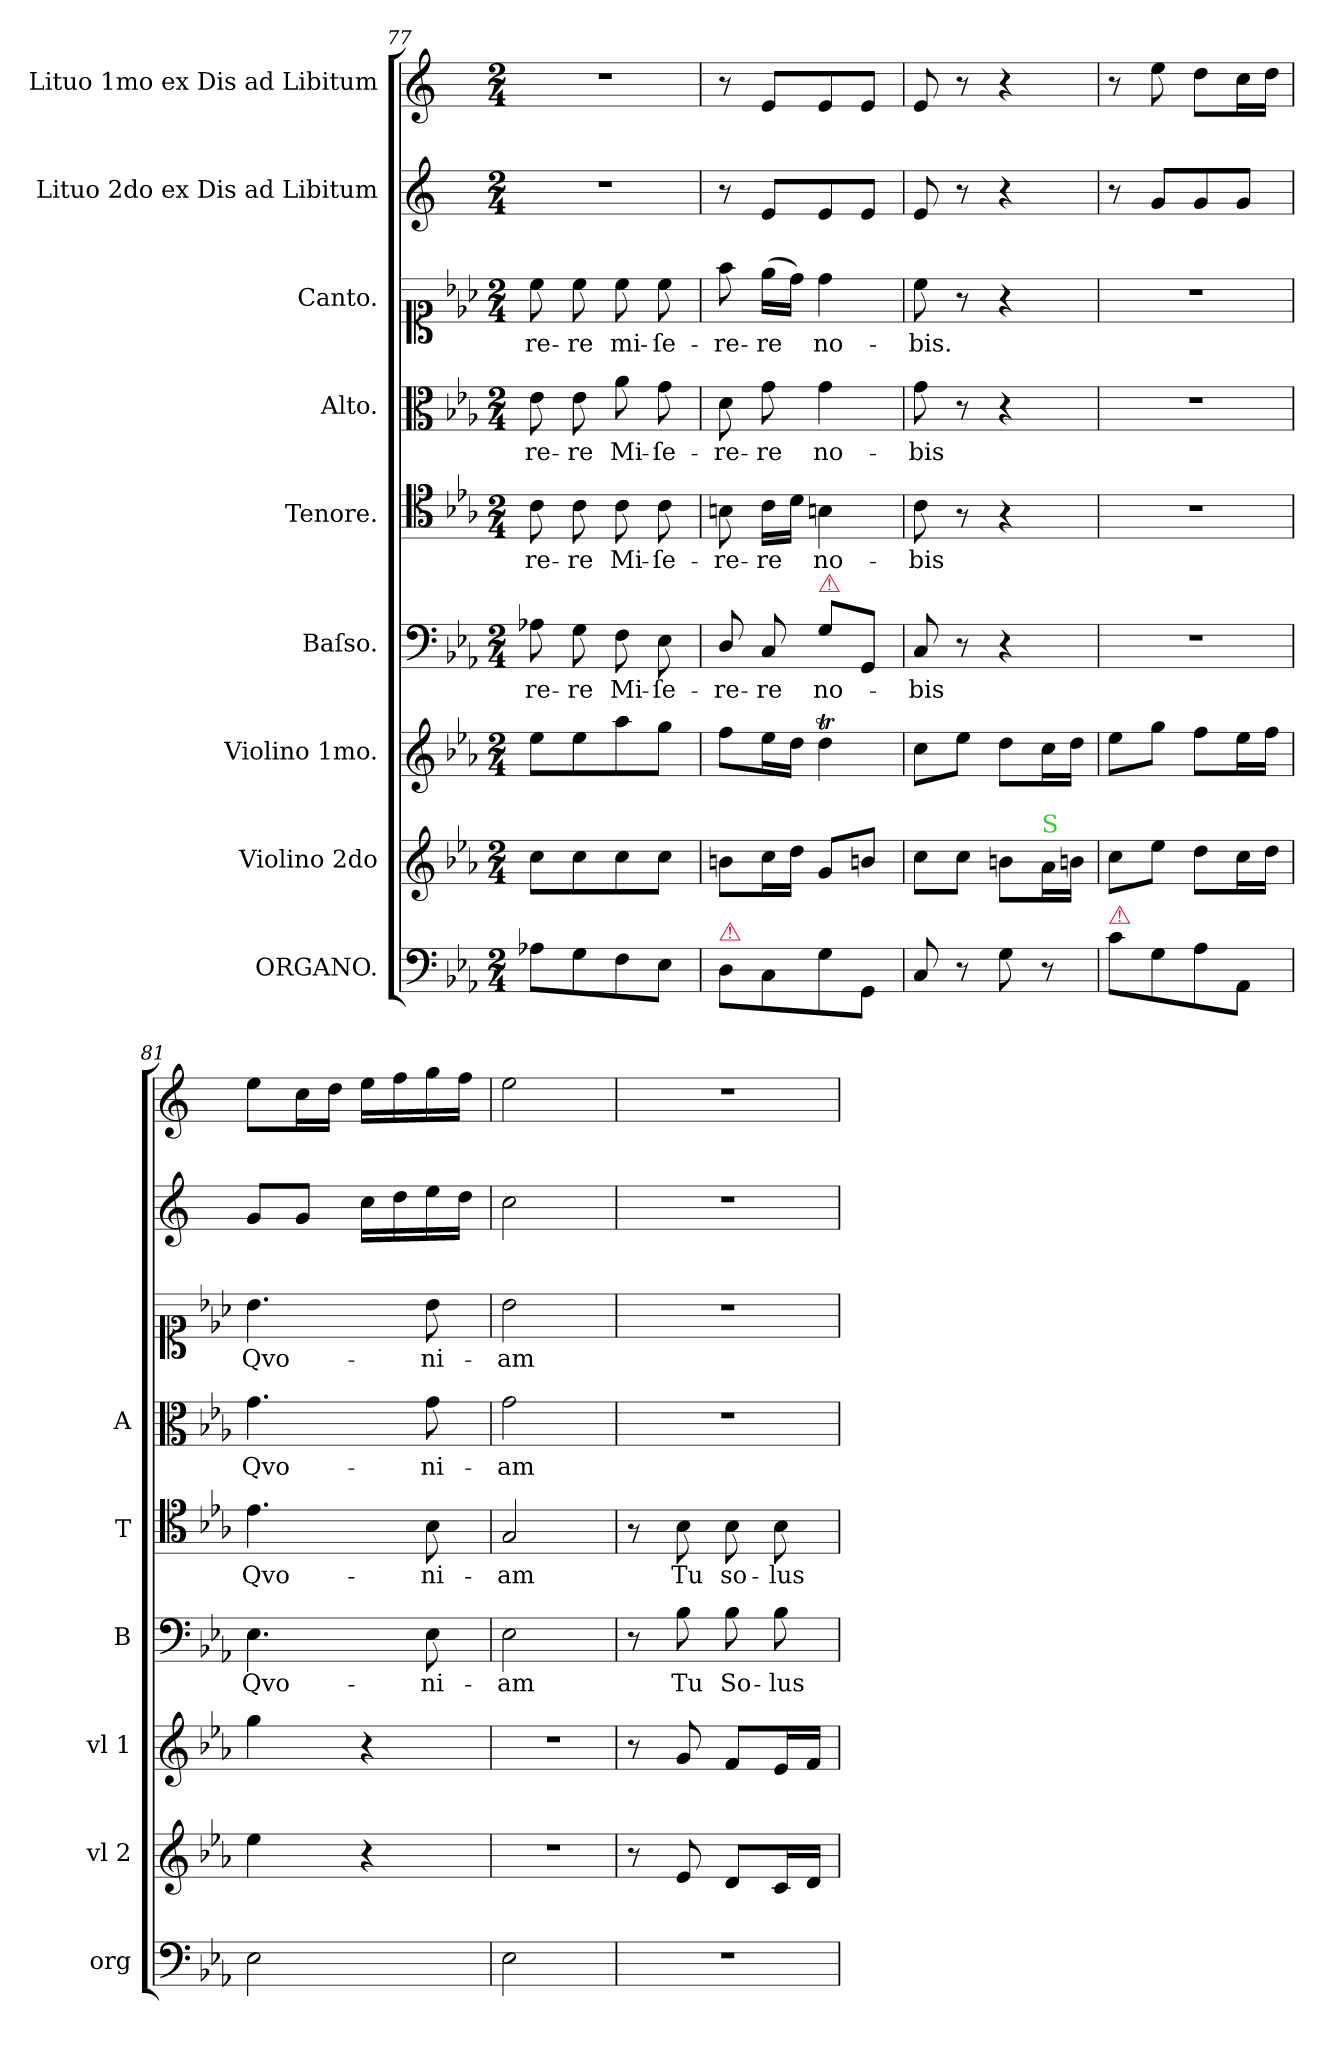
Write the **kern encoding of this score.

**kern	**kern	**kern	**kern	**text	**kern	**text	**kern	**text	**kern	**text	**kern	**kern
*part9	*part8	*part7	*part6	*part6	*part5	*part5	*part4	*part4	*part3	*part3	*part2	*part1
*staff9	*staff8	*staff7	*staff6	*staff6	*staff5	*staff5	*staff4	*staff4	*staff3	*staff3	*staff2	*staff1
*I"ORGANO.	*I"Violino 2do	*I"Violino 1mo.	*I"Baſso.	*	*I"Tenore.	*	*I"Alto.	*	*I"Canto.	*	*I"Lituo 2do ex Dis ad Libitum	*I"Lituo 1mo ex Dis ad Libitum
*I'org	*I'vl 2	*I'vl 1	*I'B	*	*I'T	*	*I'A	*	*	*	*	*
*clefF4	*clefG2	*clefG2	*clefF4	*	*clefC4	*	*clefC3	*	*clefC1	*	*clefG2	*clefG2
*	*	*	*	*	*	*	*	*	*	*	*ITrd5c9	*ITrd5c9
*k[b-e-a-]	*k[b-e-a-]	*k[b-e-a-]	*k[b-e-a-]	*	*k[b-e-a-]	*	*k[b-e-a-]	*	*k[b-e-a-]	*	*k[b-e-a-]	*k[b-e-a-]
*M2/4	*M2/4	*M2/4	*M2/4	*	*M2/4	*	*M2/4	*	*M2/4	*	*M2/4	*M2/4
=77	=77	=77	=77	=77	=77	=77	=77	=77	=77	=77	=77	=77
8A-X\L	8cc\L	8ee-\L	8A-X\	-re-	8c\	-re-	8e-\	-re-	8cc\	-re-	2r	2r
8G\	8cc\	8ee-\	8G\	-re	8c\	-re	8e-\	-re	8cc\	-re	.	.
8F\	8cc\	8aa-\	8F\	Mi-	8c\	Mi-	8a-\	Mi-	8cc\	mi-	.	.
8E-\J	8cc\J	8gg\J	8E-\	-ſe-	8c\	-ſe-	8g\	-ſe-	8cc\	-ſe-	.	.
=78	=78	=78	=78	=78	=78	=78	=78	=78	=78	=78	=78	=78
!LO:TX:a:color=crimson:t=⚠	!	!	!	!	!	!	!	!	!	!	!	!
8D\L	8bn\L	8ff\L	8D/	-re-	8Bn\	-re-	8d\	-re-	8ff\	-re-	8r	8r
8C\	16cc\L	16ee-\L	8C/	-re	16c\LL	-re	8g\	-re	(16ee-\LL	-re	8G/L	8G/L
.	16dd\JJ	16dd\JJ	.	.	16d\JJ	.	.	.	16dd\JJ)	.	.	.
!	!	!	!LO:TX:a:color=crimson:t=⚠	!	!	!	!	!	!	!	!	!
8G\	8g/L	4ddt\	8G\L	no-	4Bn\	no-	4g\	no-	4dd\	no-	8G/	8G/
8GG/J	8bn/J	.	8GG/J	.	.	.	.	.	.	.	8G/J	8G/J
=79	=79	=79	=79	=79	=79	=79	=79	=79	=79	=79	=79	=79
8C/	8cc\L	8cc\L	8C/	-bis	8c\	-bis	8g\	-bis	8cc\	-bis.	8G/	8G/
8r	8cc\J	8ee-\J	8r	.	8r	.	8r	.	8r	.	8r	8r
8G\	8bn\L	8dd\L	4r	.	4r	.	4r	.	4r	.	4r	4r
!	!LO:TX:a:color=limegreen:t=S	!	!	!	!	!	!	!	!	!	!	!
8r	16a-\L	16cc\L	.	.	.	.	.	.	.	.	.	.
.	16bn\JJ	16dd\JJ	.	.	.	.	.	.	.	.	.	.
=80	=80	=80	=80	=80	=80	=80	=80	=80	=80	=80	=80	=80
!LO:TX:a:color=crimson:t=⚠	!	!	!	!	!	!	!	!	!	!	!	!
8c\L	8cc\L	8ee-\L	2r	.	2r	.	2r	.	2r	.	8r	8r
8G\	8ee-\J	8gg\J	.	.	.	.	.	.	.	.	8B-/L	8g\
8A-\	8dd\L	8ff\L	.	.	.	.	.	.	.	.	8B-/	8f\L
8AA-/J	16cc\L	16ee-\L	.	.	.	.	.	.	.	.	8B-/J	16e-\L
.	16dd\JJ	16ff\JJ	.	.	.	.	.	.	.	.	.	16f\JJ
=81	=81	=81	=81	=81	=81	=81	=81	=81	=81	=81	=81	=81
2E-\	4ee-\	4gg\	4.E-\	Qvo-	4.e-\	Qvo-	4.g\	Qvo-	4.b-\	Qvo-	8B-/L	8g\L
.	.	.	.	.	.	.	.	.	.	.	8B-/J	16e-\L
.	.	.	.	.	.	.	.	.	.	.	.	16f\JJ
.	4r	4r	.	.	.	.	.	.	.	.	16e-\LL	16g\LL
.	.	.	.	.	.	.	.	.	.	.	16f\	16a-\
.	.	.	8E-\	-ni-	8B-\	-ni-	8g\	-ni-	8b-\	-ni-	16g\	16b-\
.	.	.	.	.	.	.	.	.	.	.	16f\JJ	16a-\JJ
=82	=82	=82	=82	=82	=82	=82	=82	=82	=82	=82	=82	=82
2E-\	2r	2r	2E-\	-am	2G/	-am	2g\	-am	2b-\	-am	2e-\	2g\
=83	=83	=83	=83	=83	=83	=83	=83	=83	=83	=83	=83	=83
!LO:N:vis=1	!	!	!	!	!	!	!LO:N:vis=1	!	!LO:N:vis=1	!	!LO:N:vis=1	!LO:N:vis=1
2r	8r	8r	8r	.	8r	.	2r	.	2r	.	2r	2r
.	8e-/	8g/	8B-\	Tu	8B-\	Tu	.	.	.	.	.	.
.	8d/L	8f/L	8B-\	So-	8B-\	so-	.	.	.	.	.	.
.	16c/L	16e-/L	8B-\	-lus	8B-\	-lus	.	.	.	.	.	.
.	16d/JJ	16f/JJ	.	.	.	.	.	.	.	.	.	.
=	=	=	=	=	=	=	=	=	=	=	=	=
*-	*-	*-	*-	*-	*-	*-	*-	*-	*-	*-	*-	*-
